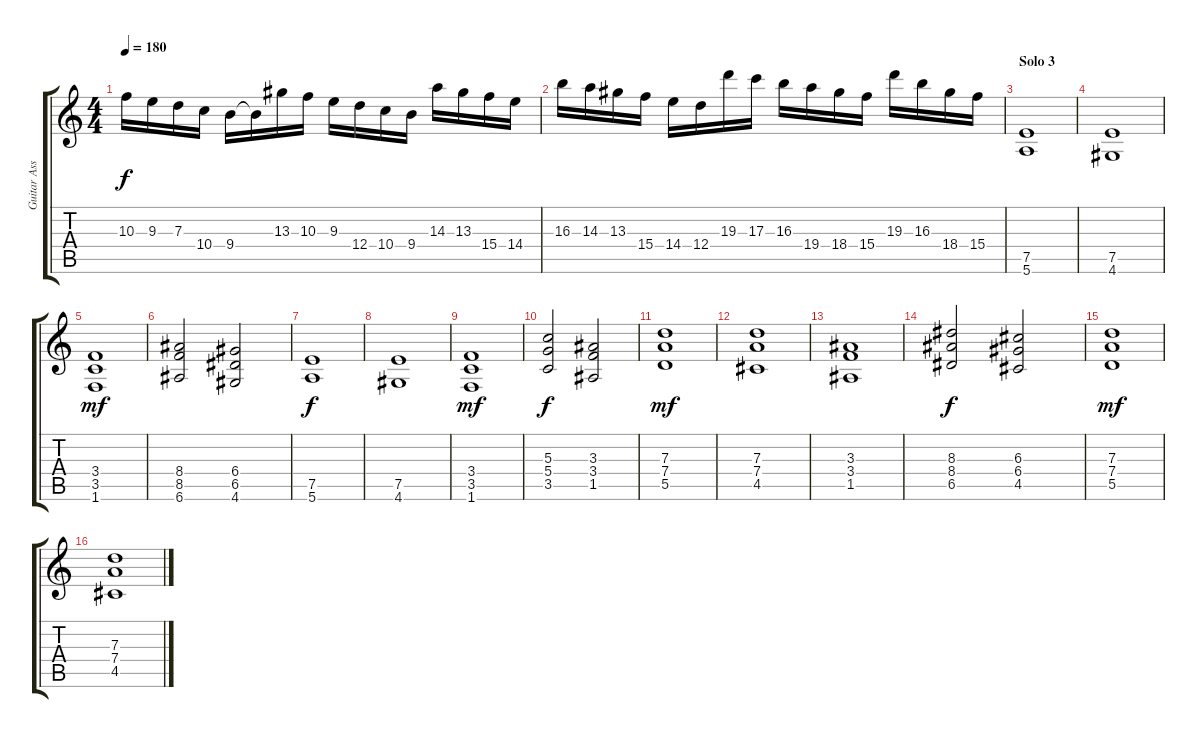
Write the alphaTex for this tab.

\track ("Guitar Assisted" "Guitar Ass") {instrument overdrivenguitar}
\staff {score tabs}
\tuning (E4 B3 G3 D3 A2 E2) {hide}
\ts (4 4)
\tempo 180
\clef g2
\ks c
10.3.16{dy f} 9.3.16 7.3.16 10.4.16 9.4.16 9.4{t}.16 13.3.16 10.3.16 9.3.16 12.4.16 10.4.16 9.4.16 14.3.16 13.3.16 15.4.16 14.4.16 |
16.3.16 14.3.16 13.3.16 15.4.16 14.4.16 12.4.16 19.3.16 17.3.16 16.3.16 19.4.16 18.4.16 15.4.16 19.3.16 16.3.16 18.4.16 15.4.16 |
\section ("" "Solo 3")
(7.5 5.6).1 |
(7.5 4.6).1 |
(3.4 3.5 1.6).1{dy mf} |
(8.4 8.5 6.6).2 (6.4 6.5 4.6).2 |
(7.5 5.6).1{dy f} |
(7.5 4.6).1 |
(3.4 3.5 1.6).1{dy mf} |
(5.3 5.4 3.5).2{dy f} (3.3 3.4 1.5).2 |
(7.3 7.4 5.5).1{dy mf} |
(7.3 7.4 4.5).1 |
(3.3 3.4 1.5).1 |
(8.3 8.4 6.5).2{dy f} (6.3 6.4 4.5).2 |
(7.3 7.4 5.5).1{dy mf} |
(7.3 7.4 4.5).1
